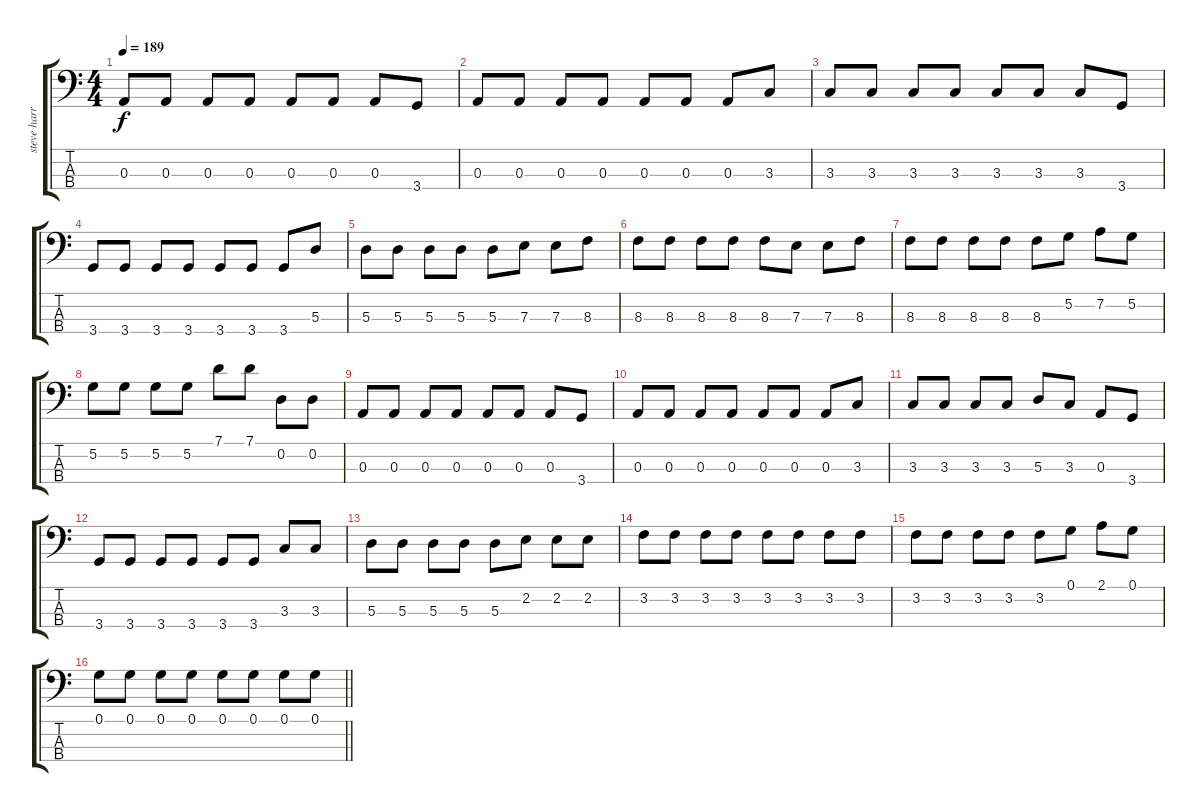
\track ("steve harris" "steve harr") {instrument electricbassfinger}
\staff {score tabs}
\tuning (G2 D2 A1 E1) {hide}
\ts (4 4)
\tempo 189
\clef f4
\ks c
0.3.8{dy f} 0.3.8 0.3.8 0.3.8 0.3.8 0.3.8 0.3.8 3.4.8 |
0.3.8 0.3.8 0.3.8 0.3.8 0.3.8 0.3.8 0.3.8 3.3.8 |
3.3.8 3.3.8 3.3.8 3.3.8 3.3.8 3.3.8 3.3.8 3.4.8 |
3.4.8 3.4.8 3.4.8 3.4.8 3.4.8 3.4.8 3.4.8 5.3.8 |
5.3.8 5.3.8 5.3.8 5.3.8 5.3.8 7.3.8 7.3.8 8.3.8 |
8.3.8 8.3.8 8.3.8 8.3.8 8.3.8 7.3.8 7.3.8 8.3.8 |
8.3.8 8.3.8 8.3.8 8.3.8 8.3.8 5.2.8 7.2.8 5.2.8 |
5.2.8 5.2.8 5.2.8 5.2.8 7.1.8 7.1.8 0.2.8 0.2.8 |
0.3.8 0.3.8 0.3.8 0.3.8 0.3.8 0.3.8 0.3.8 3.4.8 |
0.3.8 0.3.8 0.3.8 0.3.8 0.3.8 0.3.8 0.3.8 3.3.8 |
3.3.8 3.3.8 3.3.8 3.3.8 5.3.8 3.3.8 0.3.8 3.4.8 |
3.4.8 3.4.8 3.4.8 3.4.8 3.4.8 3.4.8 3.3.8 3.3.8 |
5.3.8 5.3.8 5.3.8 5.3.8 5.3.8 2.2.8 2.2.8 2.2.8 |
3.2.8 3.2.8 3.2.8 3.2.8 3.2.8 3.2.8 3.2.8 3.2.8 |
3.2.8 3.2.8 3.2.8 3.2.8 3.2.8 0.1.8 2.1.8 0.1.8 |
\barLineRight lightlight
0.1.8 0.1.8 0.1.8 0.1.8 0.1.8 0.1.8 0.1.8 0.1.8
